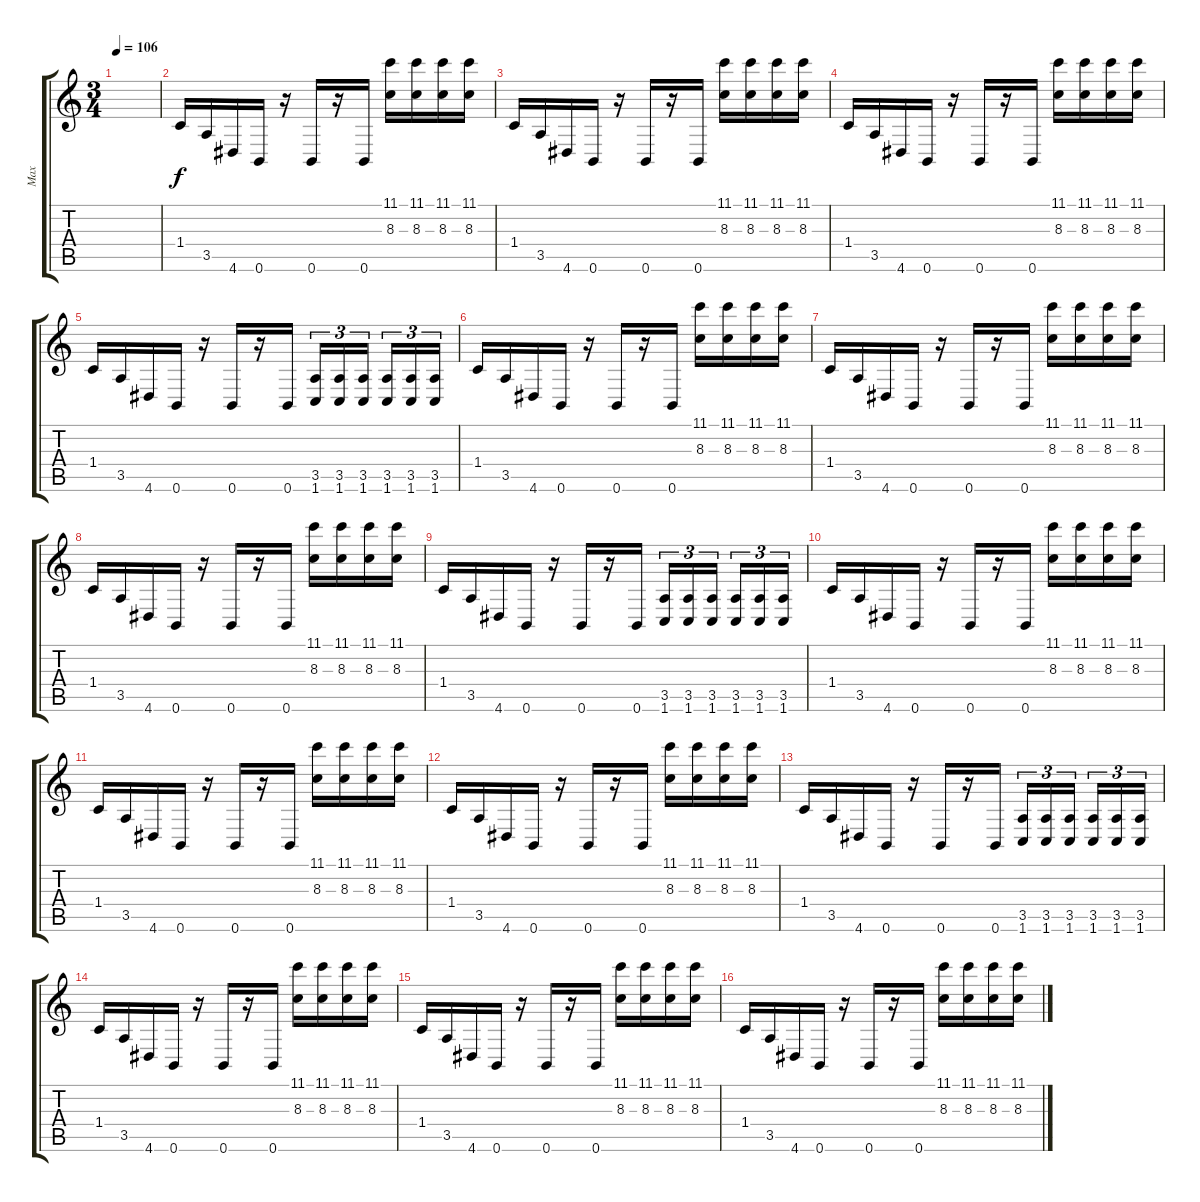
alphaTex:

\track ("Max" "Max") {instrument distortionguitar}
\staff {score tabs}
\tuning (Db4 Ab3 E3 B2 Gb2 B1) {hide}
\ts (3 4)
\tempo 106
\clef g2
\ks c
|
1.4.16 3.5.16 4.6.16 0.6.16 r.16 0.6.16 r.16 0.6.16 (11.1 8.3).16 (11.1 8.3).16 (11.1 8.3).16 (11.1 8.3).16 |
1.4.16 3.5.16 4.6.16 0.6.16 r.16 0.6.16 r.16 0.6.16 (11.1 8.3).16 (11.1 8.3).16 (11.1 8.3).16 (11.1 8.3).16 |
1.4.16 3.5.16 4.6.16 0.6.16 r.16 0.6.16 r.16 0.6.16 (11.1 8.3).16 (11.1 8.3).16 (11.1 8.3).16 (11.1 8.3).16 |
1.4.16 3.5.16 4.6.16 0.6.16 r.16 0.6.16 r.16 0.6.16 (3.5 1.6).16{tu (3 2)} (3.5 1.6).16{tu (3 2)} (3.5 1.6).16{tu (3 2) beam splitsecondary} (3.5 1.6).16{tu (3 2)} (3.5 1.6).16{tu (3 2)} (3.5 1.6).16{tu (3 2)} |
1.4.16 3.5.16 4.6.16 0.6.16 r.16 0.6.16 r.16 0.6.16 (11.1 8.3).16 (11.1 8.3).16 (11.1 8.3).16 (11.1 8.3).16 |
1.4.16 3.5.16 4.6.16 0.6.16 r.16 0.6.16 r.16 0.6.16 (11.1 8.3).16 (11.1 8.3).16 (11.1 8.3).16 (11.1 8.3).16 |
1.4.16 3.5.16 4.6.16 0.6.16 r.16 0.6.16 r.16 0.6.16 (11.1 8.3).16 (11.1 8.3).16 (11.1 8.3).16 (11.1 8.3).16 |
1.4.16 3.5.16 4.6.16 0.6.16 r.16 0.6.16 r.16 0.6.16 (3.5 1.6).16{tu (3 2)} (3.5 1.6).16{tu (3 2)} (3.5 1.6).16{tu (3 2) beam splitsecondary} (3.5 1.6).16{tu (3 2)} (3.5 1.6).16{tu (3 2)} (3.5 1.6).16{tu (3 2)} |
1.4.16 3.5.16 4.6.16 0.6.16 r.16 0.6.16 r.16 0.6.16 (11.1 8.3).16 (11.1 8.3).16 (11.1 8.3).16 (11.1 8.3).16 |
1.4.16 3.5.16 4.6.16 0.6.16 r.16 0.6.16 r.16 0.6.16 (11.1 8.3).16 (11.1 8.3).16 (11.1 8.3).16 (11.1 8.3).16 |
1.4.16 3.5.16 4.6.16 0.6.16 r.16 0.6.16 r.16 0.6.16 (11.1 8.3).16 (11.1 8.3).16 (11.1 8.3).16 (11.1 8.3).16 |
1.4.16 3.5.16 4.6.16 0.6.16 r.16 0.6.16 r.16 0.6.16 (3.5 1.6).16{tu (3 2)} (3.5 1.6).16{tu (3 2)} (3.5 1.6).16{tu (3 2) beam splitsecondary} (3.5 1.6).16{tu (3 2)} (3.5 1.6).16{tu (3 2)} (3.5 1.6).16{tu (3 2)} |
1.4.16 3.5.16 4.6.16 0.6.16 r.16 0.6.16 r.16 0.6.16 (11.1 8.3).16 (11.1 8.3).16 (11.1 8.3).16 (11.1 8.3).16 |
1.4.16 3.5.16 4.6.16 0.6.16 r.16 0.6.16 r.16 0.6.16 (11.1 8.3).16 (11.1 8.3).16 (11.1 8.3).16 (11.1 8.3).16 |
1.4.16 3.5.16 4.6.16 0.6.16 r.16 0.6.16 r.16 0.6.16 (11.1 8.3).16 (11.1 8.3).16 (11.1 8.3).16 (11.1 8.3).16
